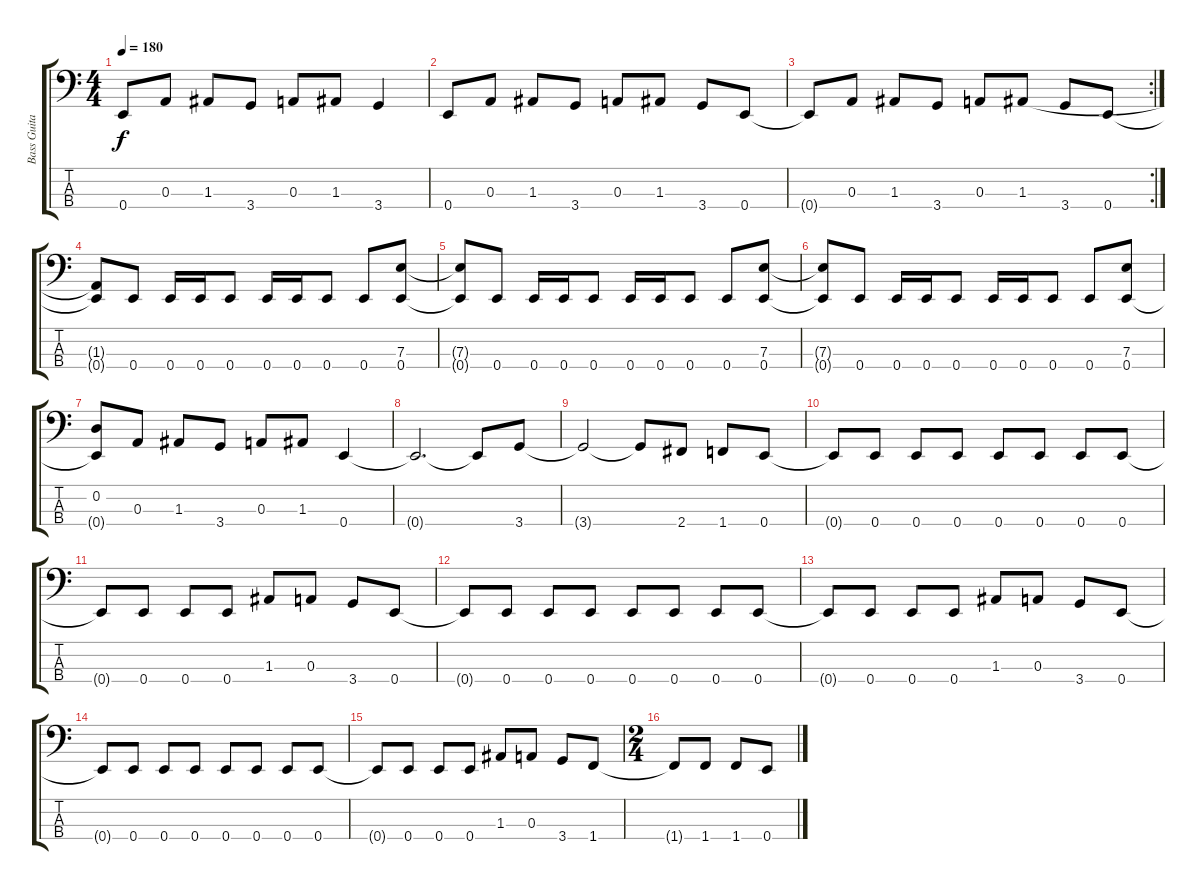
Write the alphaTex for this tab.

\track ("Bass Guitar - Jason" "Bass Guita") {instrument electricbasspick}
\staff {score tabs}
\tuning (G2 D2 A1 E1) {hide}
\ts (4 4)
\tempo 180
\clef f4
\ks c
0.4{t}.8{dy f} 0.3.8 1.3.8 3.4.8 0.3.8 1.3.8 3.4.4 |
0.4.8 0.3.8 1.3.8 3.4.8 0.3.8 1.3.8 3.4.8 0.4.8 |
\rc 2
0.4{t}.8 0.3.8 1.3.8 3.4.8 0.3.8 1.3.8 3.4.8 0.4.8 |
(1.3{t} 0.4{t}).8 0.4.8 0.4.16 0.4.16 0.4.8 0.4.16 0.4.16 0.4.8 0.4.8 (7.3 0.4).8 |
(7.3{t} 0.4{t}).8 0.4.8 0.4.16 0.4.16 0.4.8 0.4.16 0.4.16 0.4.8 0.4.8 (7.3 0.4).8 |
(7.3{t} 0.4{t}).8 0.4.8 0.4.16 0.4.16 0.4.8 0.4.16 0.4.16 0.4.8 0.4.8 (7.3 0.4).8 |
(0.2 0.4{t}).8 0.3.8 1.3.8 3.4.8 0.3.8 1.3.8 0.4.4 |
0.4{t}.2{d} 0.4{t}.8 3.4.8 |
3.4{t}.2 3.4{t}.8 2.4.8 1.4.8 0.4.8 |
0.4{t}.8{volume 7} 0.4.8 0.4.8 0.4.8 0.4.8 0.4.8 0.4.8 0.4.8 |
0.4{t}.8 0.4.8 0.4.8 0.4.8 1.3.8 0.3.8 3.4.8 0.4.8 |
0.4{t}.8 0.4.8 0.4.8 0.4.8 0.4.8 0.4.8 0.4.8 0.4.8 |
0.4{t}.8 0.4.8 0.4.8 0.4.8 1.3.8 0.3.8 3.4.8 0.4.8 |
0.4{t}.8 0.4.8 0.4.8 0.4.8 0.4.8 0.4.8 0.4.8 0.4.8 |
0.4{t}.8 0.4.8 0.4.8 0.4.8 1.3.8 0.3.8 3.4.8 1.4.8 |
\ts (2 4)
1.4{t}.8 1.4.8 1.4.8 0.4.8
